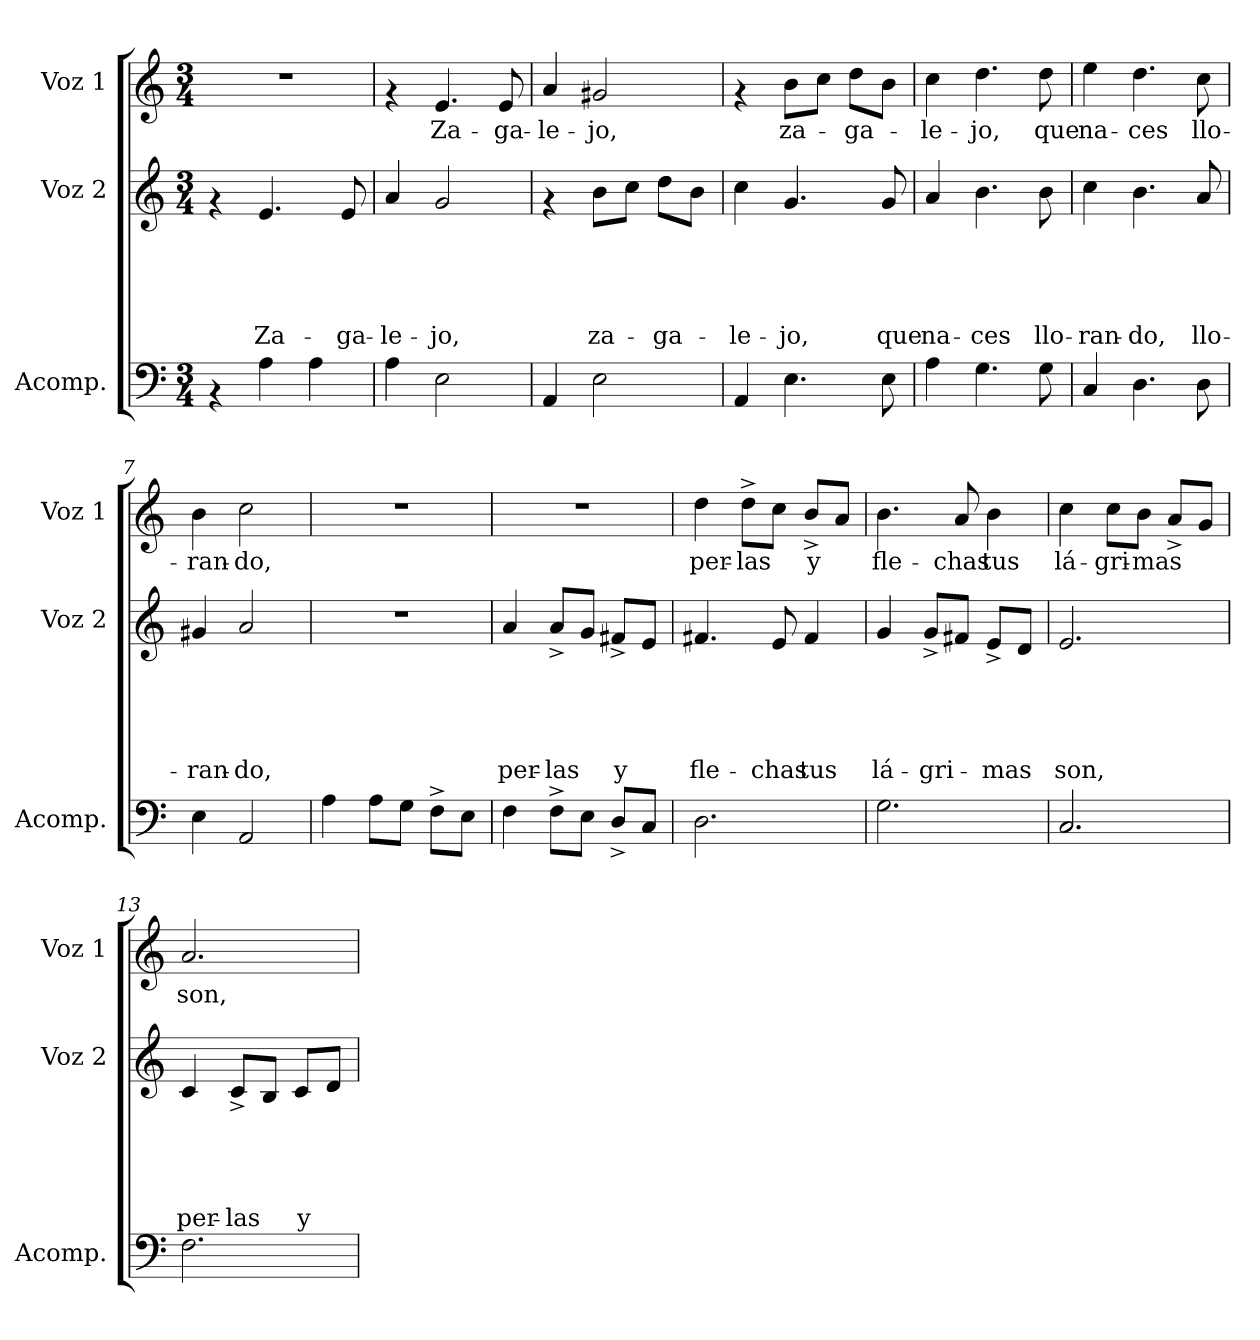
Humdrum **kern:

**kern	**kern	**text	**text	**text	**text	**text	**kern	**text
*part3	*part2	*part2	*part2	*part2	*part2	*part2	*part1	*part1
*staff3	*staff2	*staff2	*staff2	*staff2	*staff2	*staff2	*staff1	*staff1
*I"Acomp.	*I"Voz 2	*	*	*	*	*	*I"Voz 1	*
*I'Acomp.	*I'Voz 2	*	*	*	*	*	*I'Voz 1	*
!!LO:PB:g=z
*clefF4	*clefG2	*	*	*	*	*	*clefG2	*
*k[]	*k[]	*	*	*	*	*	*k[]	*
*C:	*C:	*	*	*	*	*	*C:	*
*M3/4	*M3/4	*	*	*	*	*	*M3/4	*
=1	=1	=1	=1	=1	=1	=1	=1	=1
4rAA	4rf	.	.	.	.	.	2.r	.
!	!	!	!	!	!	!LO:LY:b	!	!
4A\	4.e/	.	.	.	.	Za-	.	.
4A\	.	.	.	.	.	.	.	.
!	!	!	!	!	!	!LO:LY:b	!	!
.	8e/	.	.	.	.	-ga-	.	.
=2	=2	=2	=2	=2	=2	=2	=2	=2
!	!	!	!	!	!	!LO:LY:b	!	!
4A\	4a/	.	.	.	.	-le-	4rf	.
!	!	!	!	!	!	!LO:LY:b	!	!LO:LY:b
2E\	2g/	.	.	.	.	-jo,	4.e/	Za-
!	!	!	!	!	!	!	!	!LO:LY:b
.	.	.	.	.	.	.	8e/	-ga-
=3	=3	=3	=3	=3	=3	=3	=3	=3
!	!	!	!	!	!	!	!	!LO:LY:b
4AA/	4rf	.	.	.	.	.	4a/	-le-
!	!	!	!	!	!	!LO:LY:b	!	!LO:LY:b
2E\	8b\L	.	.	.	.	za-	2g#X/	-jo,
.	8cc\J	.	.	.	.	.	.	.
!	!	!	!	!	!	!LO:LY:b	!	!
.	8dd\L	.	.	.	.	-ga-	.	.
.	8b\J	.	.	.	.	.	.	.
=4	=4	=4	=4	=4	=4	=4	=4	=4
!	!	!	!	!	!	!LO:LY:b	!	!
4AA/	4cc\	.	.	.	.	-le-	4rf	.
!	!	!	!	!	!	!LO:LY:b	!	!LO:LY:b
4.E\	4.g/	.	.	.	.	-jo,	8b\L	za-
.	.	.	.	.	.	.	8cc\J	.
!	!	!	!	!	!	!	!	!LO:LY:b
.	.	.	.	.	.	.	8dd\L	-ga-
!	!	!	!	!	!	!LO:LY:b	!	!
8E\	8g/	.	.	.	.	que	8b\J	.
=5	=5	=5	=5	=5	=5	=5	=5	=5
!	!	!	!	!	!	!LO:LY:b	!	!LO:LY:b
4A\	4a/	.	.	.	.	na-	4cc\	-le-
!	!	!	!	!	!	!LO:LY:b	!	!LO:LY:b
4.G\	4.b\	.	.	.	.	-ces	4.dd\	-jo,
!	!	!	!	!	!	!LO:LY:b	!	!LO:LY:b
8G\	8b\	.	.	.	.	llo-	8dd\	que
=6	=6	=6	=6	=6	=6	=6	=6	=6
!	!	!	!	!	!	!LO:LY:b	!	!LO:LY:b
4C/	4cc\	.	.	.	.	-ran-	4ee\	na-
!	!	!	!	!	!	!LO:LY:b	!	!LO:LY:b
4.D\	4.b\	.	.	.	.	-do,	4.dd\	-ces
!	!	!	!	!	!	!LO:LY:b	!	!LO:LY:b
8D\	8a/	.	.	.	.	llo-	8cc\	llo-
!!LO:LB:g=z
=7	=7	=7	=7	=7	=7	=7	=7	=7
!	!	!	!	!	!	!LO:LY:b	!	!LO:LY:b
4E\	4g#X/	.	.	.	.	-ran-	4b\	-ran-
!	!	!	!	!	!	!LO:LY:b	!	!LO:LY:b
2AA/	2a/	.	.	.	.	-do,	2cc\	-do,
=8	=8	=8	=8	=8	=8	=8	=8	=8
4A\	2.r	.	.	.	.	.	2.r	.
8A\L	.	.	.	.	.	.	.	.
8G\J	.	.	.	.	.	.	.	.
8F^>\L	.	.	.	.	.	.	.	.
8E\J	.	.	.	.	.	.	.	.
=9	=9	=9	=9	=9	=9	=9	=9	=9
!	!	!	!	!	!	!LO:LY:b	!	!
4F\	4a/	.	.	.	.	per-	2.r	.
!	!	!	!	!	!	!LO:LY:b	!	!
8F^>\L	8a^</L	.	.	.	.	-las	.	.
8E\J	8g/J	.	.	.	.	.	.	.
!	!	!	!	!	!	!LO:LY:b	!	!
8D^</L	8f#X^</L	.	.	.	.	y	.	.
8C/J	8e/J	.	.	.	.	.	.	.
=10	=10	=10	=10	=10	=10	=10	=10	=10
!	!	!	!	!	!	!LO:LY:b	!	!LO:LY:b
2.D\	4.f#X/	.	.	.	.	fle-	4dd\	per-
!	!	!	!	!	!	!	!	!LO:LY:b
.	.	.	.	.	.	.	8dd^>\L	-las
!	!	!	!	!	!	!LO:LY:b	!	!
.	8e/	.	.	.	.	-chas	8cc\J	.
!	!	!	!	!	!	!LO:LY:b	!	!LO:LY:b
.	4f#/	.	.	.	.	tus	8b^</L	y
.	.	.	.	.	.	.	8a/J	.
=11	=11	=11	=11	=11	=11	=11	=11	=11
!	!	!	!	!	!	!LO:LY:b	!	!LO:LY:b
2.G\	4g/	.	.	.	.	lá-	4.b\	fle-
!	!	!	!	!	!	!LO:LY:b	!	!
.	8g^</L	.	.	.	.	-gri-	.	.
!	!	!	!	!	!	!	!	!LO:LY:b
.	8f#X/J	.	.	.	.	.	8a/	-chas
!	!	!	!	!	!	!LO:LY:b	!	!LO:LY:b
.	8e^</L	.	.	.	.	-mas	4b\	tus
.	8d/J	.	.	.	.	.	.	.
=12	=12	=12	=12	=12	=12	=12	=12	=12
!	!	!	!	!	!	!LO:LY:b	!	!LO:LY:b
2.C/	2.e/	.	.	.	.	son,	4cc\	lá-
!	!	!	!	!	!	!	!	!LO:LY:b
.	.	.	.	.	.	.	8cc\L	-gri-
!	!	!	!	!	!	!	!	!LO:LY:b
.	.	.	.	.	.	.	8b\J	-mas
.	.	.	.	.	.	.	8a^</L	.
.	.	.	.	.	.	.	8g/J	.
!!LO:PB:g=z
=13	=13	=13	=13	=13	=13	=13	=13	=13
!	!	!	!	!	!	!LO:LY:b	!	!LO:LY:b
2.F\	4c/	.	.	.	.	per-	2.a/	son,
!	!	!	!	!	!	!LO:LY:b	!	!
.	8c^</L	.	.	.	.	-las	.	.
.	8B/J	.	.	.	.	.	.	.
!	!	!	!	!	!	!LO:LY:b	!	!
.	8c/L	.	.	.	.	y	.	.
.	8d/J	.	.	.	.	.	.	.
=	=	=	=	=	=	=	=	=
*-	*-	*-	*-	*-	*-	*-	*-	*-
